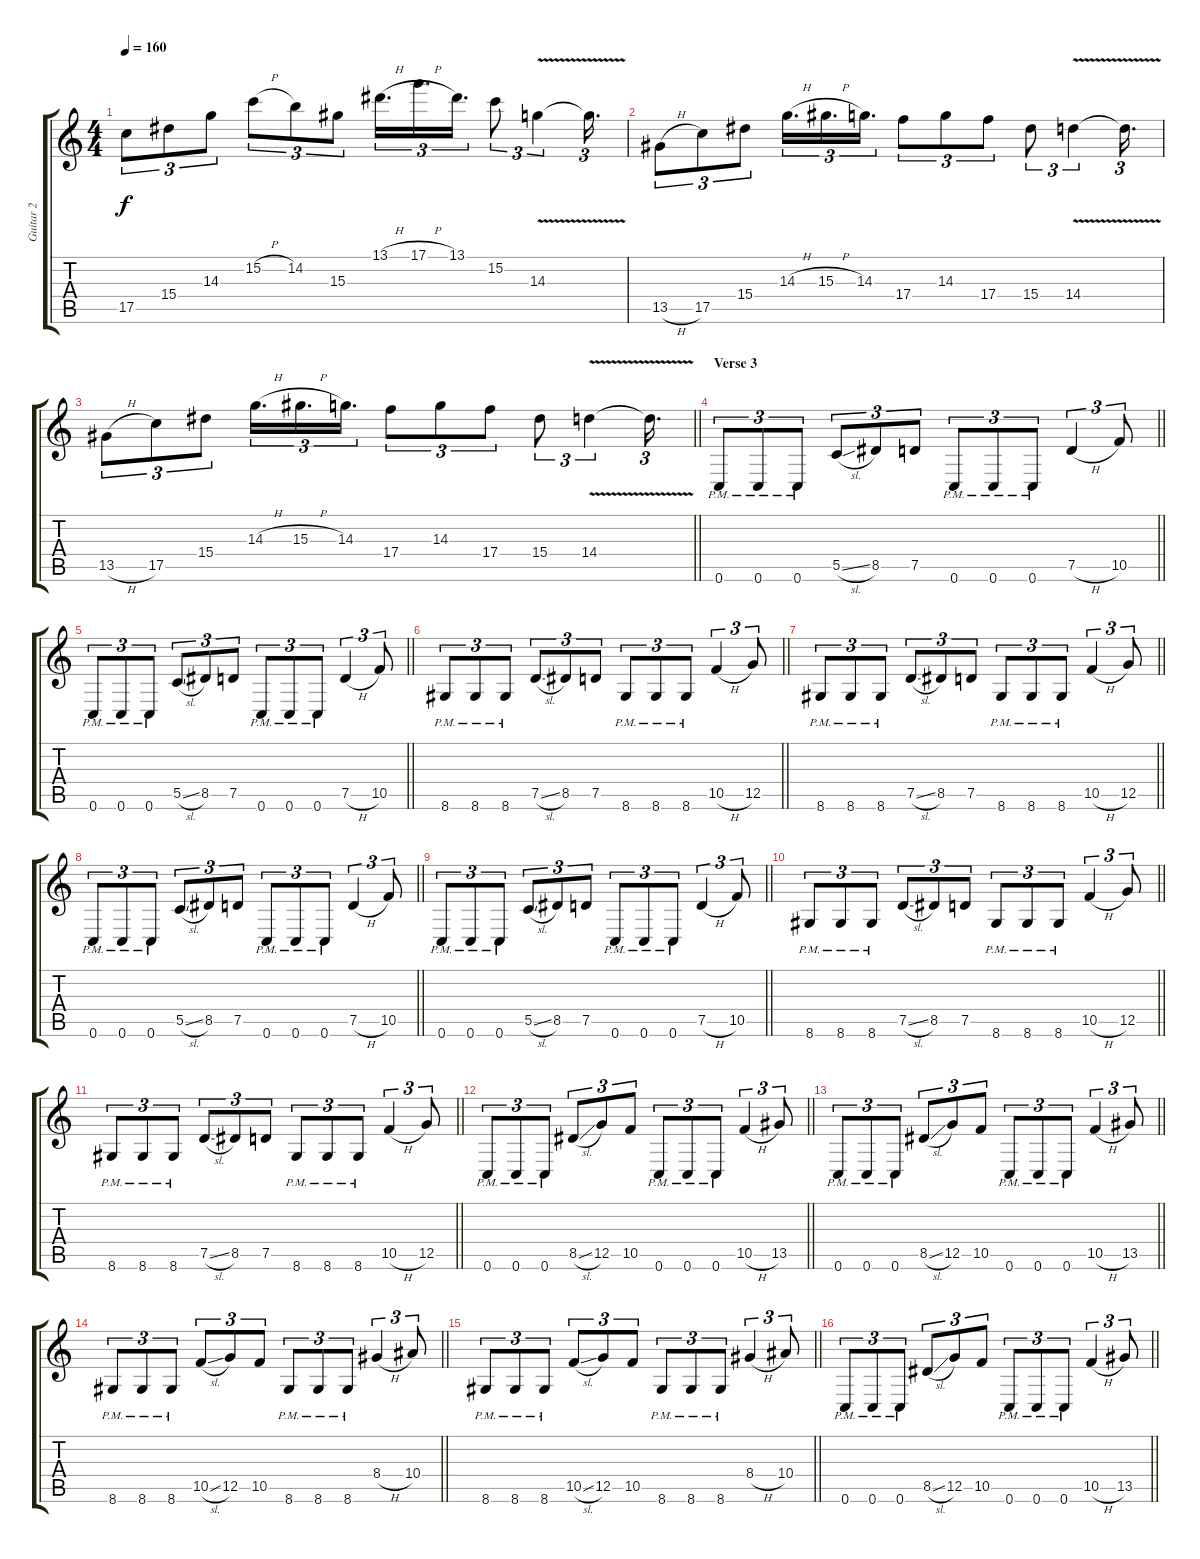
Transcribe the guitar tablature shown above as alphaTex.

\track ("Guitar 2" "Guitar 2") {instrument distortionguitar}
\staff {score tabs}
\tuning (D4 A3 F3 C3 G2 C2) {hide}
\ts (4 4)
\tempo 160
\clef g2
\ks c
17.5.8{tu (3 2) dy f} 15.4.8{tu (3 2)} 14.3.8{tu (3 2)} 15.2{h}.8{tu (3 2)} 14.2.8{tu (3 2)} 15.3.8{tu (3 2)} 13.1{h}.16{d tu (3 2)} 17.1{h}.16{d tu (3 2)} 13.1.16{d tu (3 2)} 15.2.8{tu (3 2)} 14.3{v}.4{tu (3 2)} 14.3{t}.16{d tu (3 2)} |
13.5{h}.8{tu (3 2)} 17.5.8{tu (3 2)} 15.4.8{tu (3 2)} 14.3{h}.16{d tu (3 2)} 15.3{h}.16{d tu (3 2)} 14.3.16{d tu (3 2)} 17.4.8{tu (3 2)} 14.3.8{tu (3 2)} 17.4.8{tu (3 2)} 15.4.8{tu (3 2)} 14.4{v}.4{tu (3 2)} 14.4{t}.16{d tu (3 2)} |
\barLineRight lightlight
13.5{h}.8{tu (3 2)} 17.5.8{tu (3 2)} 15.4.8{tu (3 2)} 14.3{h}.16{d tu (3 2)} 15.3{h}.16{d tu (3 2)} 14.3.16{d tu (3 2)} 17.4.8{tu (3 2)} 14.3.8{tu (3 2)} 17.4.8{tu (3 2)} 15.4.8{tu (3 2)} 14.4{v}.4{tu (3 2)} 14.4{t}.16{d tu (3 2)} |
\section ("" "Verse 3")
\barLineRight lightlight
0.6{pm}.8{tu (3 2)} 0.6{pm}.8{tu (3 2)} 0.6{pm}.8{tu (3 2)} 5.5{sl}.8{tu (3 2)} 8.5.8{tu (3 2)} 7.5.8{tu (3 2)} 0.6{pm}.8{tu (3 2)} 0.6{pm}.8{tu (3 2)} 0.6{pm}.8{tu (3 2)} 7.5{h}.4{tu (3 2)} 10.5.8{tu (3 2)} |
\barLineRight lightlight
0.6{pm}.8{tu (3 2)} 0.6{pm}.8{tu (3 2)} 0.6{pm}.8{tu (3 2)} 5.5{sl}.8{tu (3 2)} 8.5.8{tu (3 2)} 7.5.8{tu (3 2)} 0.6{pm}.8{tu (3 2)} 0.6{pm}.8{tu (3 2)} 0.6{pm}.8{tu (3 2)} 7.5{h}.4{tu (3 2)} 10.5.8{tu (3 2)} |
\barLineRight lightlight
8.6{pm}.8{tu (3 2)} 8.6{pm}.8{tu (3 2)} 8.6{pm}.8{tu (3 2)} 7.5{sl}.8{tu (3 2)} 8.5.8{tu (3 2)} 7.5.8{tu (3 2)} 8.6{pm}.8{tu (3 2)} 8.6{pm}.8{tu (3 2)} 8.6{pm}.8{tu (3 2)} 10.5{h}.4{tu (3 2)} 12.5.8{tu (3 2)} |
\barLineRight lightlight
8.6{pm}.8{tu (3 2)} 8.6{pm}.8{tu (3 2)} 8.6{pm}.8{tu (3 2)} 7.5{sl}.8{tu (3 2)} 8.5.8{tu (3 2)} 7.5.8{tu (3 2)} 8.6{pm}.8{tu (3 2)} 8.6{pm}.8{tu (3 2)} 8.6{pm}.8{tu (3 2)} 10.5{h}.4{tu (3 2)} 12.5.8{tu (3 2)} |
\barLineRight lightlight
0.6{pm}.8{tu (3 2)} 0.6{pm}.8{tu (3 2)} 0.6{pm}.8{tu (3 2)} 5.5{sl}.8{tu (3 2)} 8.5.8{tu (3 2)} 7.5.8{tu (3 2)} 0.6{pm}.8{tu (3 2)} 0.6{pm}.8{tu (3 2)} 0.6{pm}.8{tu (3 2)} 7.5{h}.4{tu (3 2)} 10.5.8{tu (3 2)} |
\barLineRight lightlight
0.6{pm}.8{tu (3 2)} 0.6{pm}.8{tu (3 2)} 0.6{pm}.8{tu (3 2)} 5.5{sl}.8{tu (3 2)} 8.5.8{tu (3 2)} 7.5.8{tu (3 2)} 0.6{pm}.8{tu (3 2)} 0.6{pm}.8{tu (3 2)} 0.6{pm}.8{tu (3 2)} 7.5{h}.4{tu (3 2)} 10.5.8{tu (3 2)} |
\barLineRight lightlight
8.6{pm}.8{tu (3 2)} 8.6{pm}.8{tu (3 2)} 8.6{pm}.8{tu (3 2)} 7.5{sl}.8{tu (3 2)} 8.5.8{tu (3 2)} 7.5.8{tu (3 2)} 8.6{pm}.8{tu (3 2)} 8.6{pm}.8{tu (3 2)} 8.6{pm}.8{tu (3 2)} 10.5{h}.4{tu (3 2)} 12.5.8{tu (3 2)} |
\barLineRight lightlight
8.6{pm}.8{tu (3 2)} 8.6{pm}.8{tu (3 2)} 8.6{pm}.8{tu (3 2)} 7.5{sl}.8{tu (3 2)} 8.5.8{tu (3 2)} 7.5.8{tu (3 2)} 8.6{pm}.8{tu (3 2)} 8.6{pm}.8{tu (3 2)} 8.6{pm}.8{tu (3 2)} 10.5{h}.4{tu (3 2)} 12.5.8{tu (3 2)} |
\barLineRight lightlight
0.6{pm}.8{tu (3 2)} 0.6{pm}.8{tu (3 2)} 0.6{pm}.8{tu (3 2)} 8.5{sl}.8{tu (3 2)} 12.5.8{tu (3 2)} 10.5.8{tu (3 2)} 0.6{pm}.8{tu (3 2)} 0.6{pm}.8{tu (3 2)} 0.6{pm}.8{tu (3 2)} 10.5{h}.4{tu (3 2)} 13.5.8{tu (3 2)} |
\barLineRight lightlight
0.6{pm}.8{tu (3 2)} 0.6{pm}.8{tu (3 2)} 0.6{pm}.8{tu (3 2)} 8.5{sl}.8{tu (3 2)} 12.5.8{tu (3 2)} 10.5.8{tu (3 2)} 0.6{pm}.8{tu (3 2)} 0.6{pm}.8{tu (3 2)} 0.6{pm}.8{tu (3 2)} 10.5{h}.4{tu (3 2)} 13.5.8{tu (3 2)} |
\barLineRight lightlight
8.6{pm}.8{tu (3 2)} 8.6{pm}.8{tu (3 2)} 8.6{pm}.8{tu (3 2)} 10.5{sl}.8{tu (3 2)} 12.5.8{tu (3 2)} 10.5.8{tu (3 2)} 8.6{pm}.8{tu (3 2)} 8.6{pm}.8{tu (3 2)} 8.6{pm}.8{tu (3 2)} 8.4{h}.4{tu (3 2)} 10.4.8{tu (3 2)} |
\barLineRight lightlight
8.6{pm}.8{tu (3 2)} 8.6{pm}.8{tu (3 2)} 8.6{pm}.8{tu (3 2)} 10.5{sl}.8{tu (3 2)} 12.5.8{tu (3 2)} 10.5.8{tu (3 2)} 8.6{pm}.8{tu (3 2)} 8.6{pm}.8{tu (3 2)} 8.6{pm}.8{tu (3 2)} 8.4{h}.4{tu (3 2)} 10.4.8{tu (3 2)} |
\barLineRight lightlight
0.6{pm}.8{tu (3 2)} 0.6{pm}.8{tu (3 2)} 0.6{pm}.8{tu (3 2)} 8.5{sl}.8{tu (3 2)} 12.5.8{tu (3 2)} 10.5.8{tu (3 2)} 0.6{pm}.8{tu (3 2)} 0.6{pm}.8{tu (3 2)} 0.6{pm}.8{tu (3 2)} 10.5{h}.4{tu (3 2)} 13.5.8{tu (3 2)}
